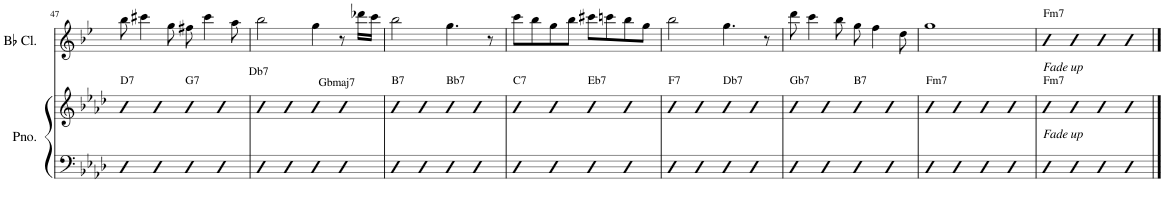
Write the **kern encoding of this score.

**kern	**kern	**kern
*part2	*part2	*part1
*staff3	*staff2	*staff1
*I"Piano	*	*I"Bb Clarinet
*I'Pno.	*	*I'Bb Cl.
!!LO:PB:g=z
*clefF4	*clefG2	*clefG2
*	*	*ITrd1c2
*k[b-e-a-d-]	*k[b-e-a-d-]	*k[b-e-]
*M4/4	*M4/4	*M4/4
=47	=47	=47
!	!LO:TX:a:t=D7	!
4D-	4b-	8bb-\
.	.	4ccc#X\
4D-	4b-	.
.	.	8gg\
!	!LO:TX:a:t=G7	!
4D-	4b-	8ff#X\
.	.	4ccc#\
4D-	4b-	.
.	.	8aa\
=48	=48	=48
!	!LO:TX:a:t=Db7	!
4D-	4b-	2bb-\
4D-	4b-	.
!	!LO:TX:a:t=Gbmaj7	!
4D-	4b-	4gg\
4D-	4b-	8r
.	.	16ddd-X\LL
.	.	16ccc\JJ
=49	=49	=49
!	!LO:TX:a:t=B7	!
4D-	4b-	2bb-\
4D-	4b-	.
!	!LO:TX:a:t=Bb7	!
4D-	4b-	4.gg\
4D-	4b-	.
.	.	8r
=50	=50	=50
!	!LO:TX:a:t=C7	!
4D-	4b-	8ccc\L
.	.	8bb-\
4D-	4b-	8gg\
.	.	8bb-\J
!	!LO:TX:a:t=Eb7	!
4D-	4b-	8ccc#X\L
.	.	8cccn\
4D-	4b-	8bb-\
.	.	8gg\J
=51	=51	=51
!	!LO:TX:a:t=F7	!
4D-	4b-	2bb-\
4D-	4b-	.
!	!LO:TX:a:t=Db7	!
4D-	4b-	4.gg\
4D-	4b-	.
.	.	8r
=52	=52	=52
!	!LO:TX:a:t=Gb7	!
4D-	4b-	8ddd\
.	.	4ccc\
4D-	4b-	.
.	.	8bb-\
!	!LO:TX:a:t=B7	!
4D-	4b-	8gg\
.	.	4ff\
4D-	4b-	.
.	.	8dd\
=53	=53	=53
!	!LO:TX:a:t=Fm7	!
4D-	4b-	1gg
4D-	4b-	.
4D-	4b-	.
4D-	4b-	.
=54	=54	=54
!	!	!LO:TX:a:t=Fm7
!	!	!LO:TX:b:i:t=Fade up
!	!LO:TX:a:t=Fm7	!
!	!LO:TX:b:i:t=Fade up	!
4D-	4b-	4b-
4D-	4b-	4b-
4D-	4b-	4b-
4D-	4b-	4b-
==	==	==
*-	*-	*-
